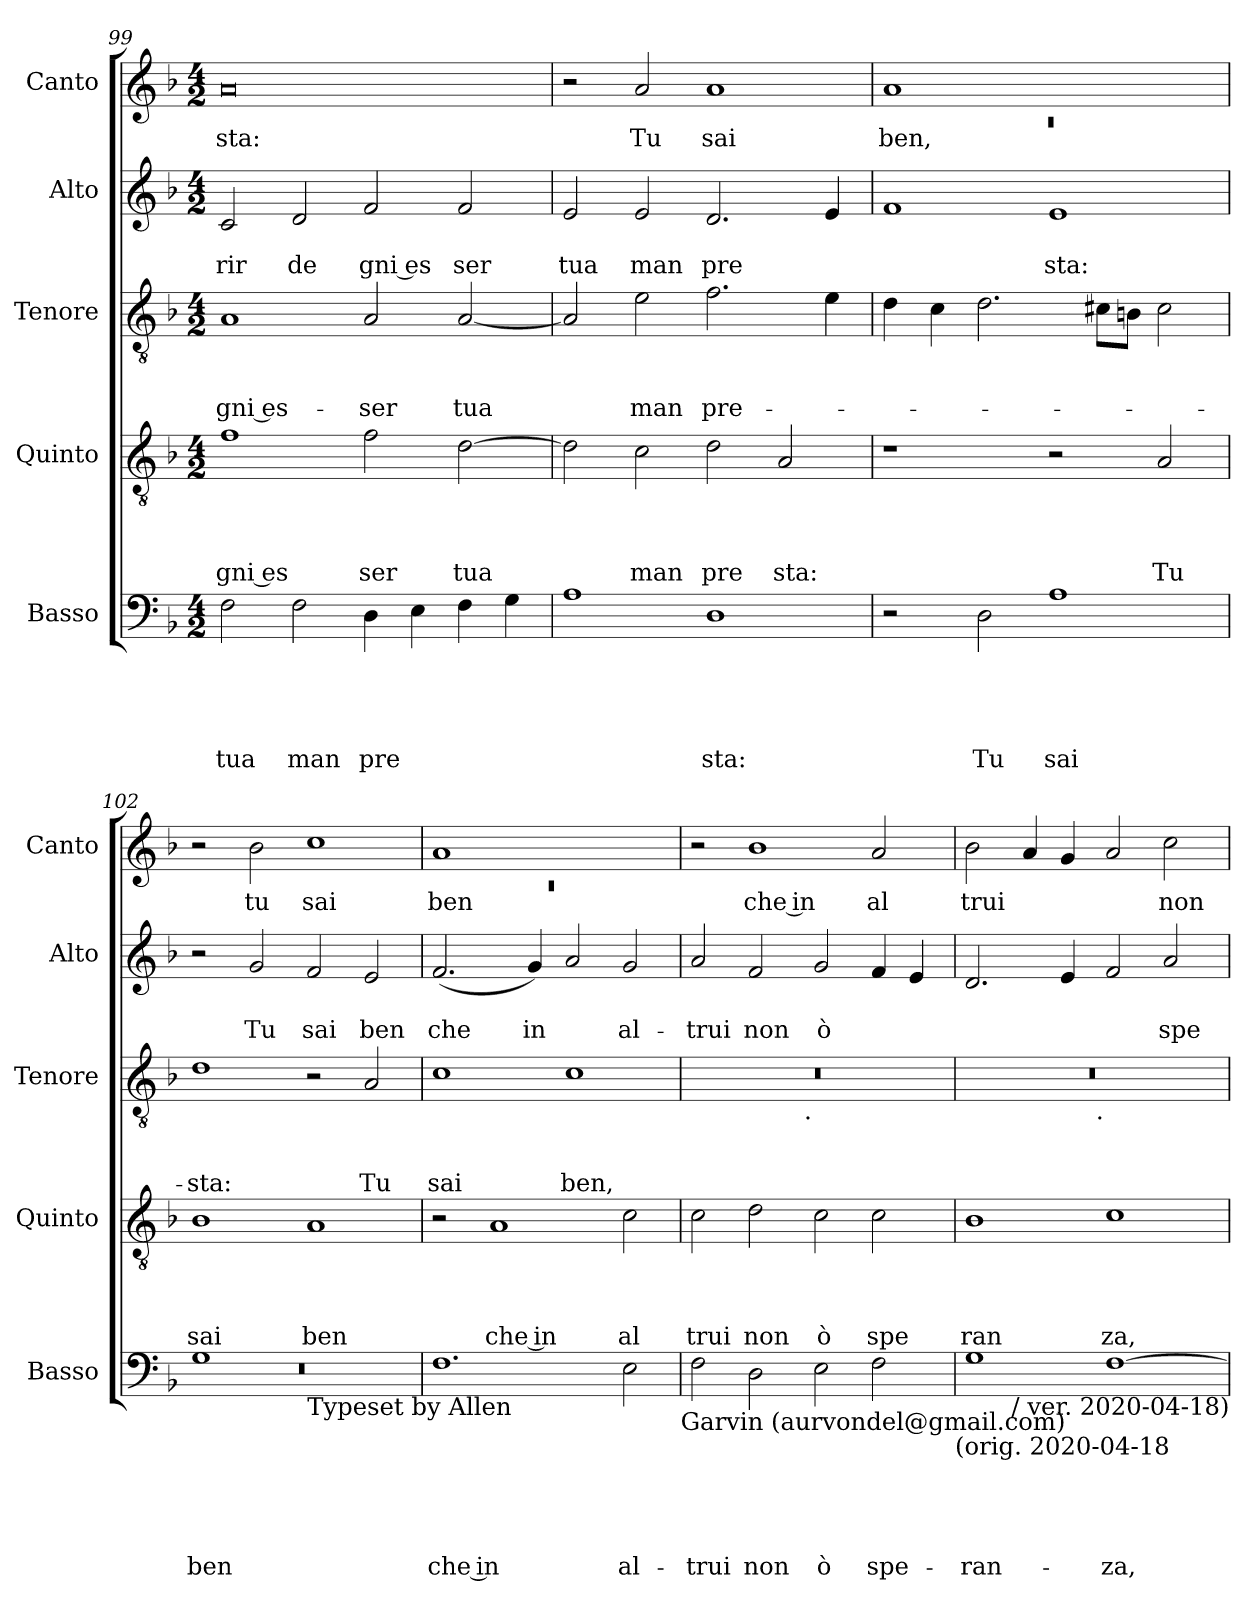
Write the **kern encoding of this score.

**kern	**text	**text	**text	**text	**text	**kern	**text	**text	**text	**text	**kern	**text	**text	**text	**kern	**text	**text	**kern	**text
*part5	*part5	*part5	*part5	*part5	*part5	*part4	*part4	*part4	*part4	*part4	*part3	*part3	*part3	*part3	*part2	*part2	*part2	*part1	*part1
*staff5	*staff5	*staff5	*staff5	*staff5	*staff5	*staff4	*staff4	*staff4	*staff4	*staff4	*staff3	*staff3	*staff3	*staff3	*staff2	*staff2	*staff2	*staff1	*staff1
*I"Basso	*	*	*	*	*	*I"Quinto	*	*	*	*	*I"Tenore	*	*	*	*I"Alto	*	*	*I"Canto	*
*I'Basso	*	*	*	*	*	*I'Quinto	*	*	*	*	*I'Tenore	*	*	*	*I'Alto	*	*	*I'Canto	*
*clefF4	*	*	*	*	*	*clefGv2	*	*	*	*	*clefGv2	*	*	*	*clefG2	*	*	*clefG2	*
*k[b-]	*	*	*	*	*	*k[b-]	*	*	*	*	*k[b-]	*	*	*	*k[b-]	*	*	*k[b-]	*
*F:	*	*	*	*	*	*F:	*	*	*	*	*F:	*	*	*	*F:	*	*	*F:	*
*M4/2	*	*	*	*	*	*M4/2	*	*	*	*	*M4/2	*	*	*	*M4/2	*	*	*M4/2	*
=99	=99	=99	=99	=99	=99	=99	=99	=99	=99	=99	=99	=99	=99	=99	=99	=99	=99	=99	=99
!	!	!	!	!	!LO:LY:b	!	!	!	!	!LO:LY:b:rj	!	!	!	!LO:LY:b:rj	!	!	!LO:LY:b	!	!LO:LY:b
2F\	.	.	.	.	tua	1f	.	.	.	gni es	1A	.	.	-gni es-	2c/	.	rir	0a	sta:
!	!	!	!	!	!LO:LY:b	!	!	!	!	!	!	!	!	!	!	!	!LO:LY:b	!	!
2F\	.	.	.	.	man	.	.	.	.	.	.	.	.	.	2d/	.	de	.	.
!	!	!	!	!	!LO:LY:b	!	!	!	!	!LO:LY:b	!	!	!	!LO:LY:b	!	!	!LO:LY:b:rj	!	!
4D\	.	.	.	.	pre	2f\	.	.	.	ser	2A/	.	.	-ser	2f/	.	gni es	.	.
4E\	.	.	.	.	.	.	.	.	.	.	.	.	.	.	.	.	.	.	.
!	!	!	!	!	!	!	!	!	!	!LO:LY:b	!	!	!	!LO:LY:b	!	!	!LO:LY:b	!	!
4F\	.	.	.	.	.	[>2d\	.	.	.	tua	[<2A/	.	.	tua	2f/	.	ser	.	.
4G\	.	.	.	.	.	.	.	.	.	.	.	.	.	.	.	.	.	.	.
=100	=100	=100	=100	=100	=100	=100	=100	=100	=100	=100	=100	=100	=100	=100	=100	=100	=100	=100	=100
!	!	!	!	!	!	!	!	!	!	!	!	!	!	!	!	!	!LO:LY:b	!	!
1A	.	.	.	.	.	2d\]	.	.	.	.	2A/]	.	.	.	2e/	.	tua	2r	.
!	!	!	!	!	!	!	!	!	!	!LO:LY:b	!	!	!	!LO:LY:b	!	!	!LO:LY:b	!	!LO:LY:b
.	.	.	.	.	.	2c\	.	.	.	man	2e\	.	.	man	2e/	.	man	2a/	Tu
!	!	!	!	!	!LO:LY:b	!	!	!	!	!LO:LY:b	!	!	!	!LO:LY:b	!	!	!LO:LY:b	!	!LO:LY:b
1D	.	.	.	.	sta:	2d\	.	.	.	pre	2.f\	.	.	pre-	2.d/	.	pre	1a	sai
!	!	!	!	!	!	!	!	!	!	!LO:LY:b	!	!	!	!	!	!	!	!	!
.	.	.	.	.	.	2A/	.	.	.	sta:	.	.	.	.	.	.	.	.	.
.	.	.	.	.	.	.	.	.	.	.	4e\	.	.	.	4e/	.	.	.	.
!!LO:LB:g=z
=101	=101	=101	=101	=101	=101	=101	=101	=101	=101	=101	=101	=101	=101	=101	=101	=101	=101	=101	=101
*	*	*	*	*	*	*	*	*	*	*	*	*	*	*	*	*	*	*^	*
!	!	!	!	!	!	!	!	!	!	!	!	!	!	!	!	!	!	!	!LO:N:vis=1	!LO:LY:b
2r	.	.	.	.	.	1r	.	.	.	.	4d\	.	.	.	1f	.	.	1a	0rc	ben,
.	.	.	.	.	.	.	.	.	.	.	4c\	.	.	.	.	.	.	.	.	.
!	!	!	!	!	!LO:LY:b	!	!	!	!	!	!	!	!	!	!	!	!	!	!	!
2D\	.	.	.	.	Tu	.	.	.	.	.	2.d\	.	.	.	.	.	.	.	.	.
!	!	!	!	!	!LO:LY:b	!	!	!	!	!	!	!	!	!	!	!	!LO:LY:b	!	!	!
1A	.	.	.	.	sai	2r	.	.	.	.	.	.	.	.	1e	.	sta:	1ryy	.	.
.	.	.	.	.	.	.	.	.	.	.	8c#\L	.	.	.	.	.	.	.	.	.
.	.	.	.	.	.	.	.	.	.	.	8B\J	.	.	.	.	.	.	.	.	.
!	!	!	!	!	!	!	!	!	!	!LO:LY:b	!	!	!	!	!	!	!	!	!	!
.	.	.	.	.	.	2A/	.	.	.	Tu	2c#\	.	.	.	.	.	.	.	.	.
*	*	*	*	*	*	*	*	*	*	*	*	*	*	*	*	*	*	*v	*v	*
=102	=102	=102	=102	=102	=102	=102	=102	=102	=102	=102	=102	=102	=102	=102	=102	=102	=102	=102	=102
*^	*	*	*	*	*	*	*	*	*	*	*	*	*	*	*	*	*	*	*
*	*^	*	*	*	*	*	*	*	*	*	*	*	*	*	*	*	*	*	*	*
!	!	!LO:N:vis=1	!	!	!	!	!LO:LY:b	!	!	!	!	!LO:LY:b	!	!	!	!LO:LY:b	!	!	!	!	!
0ryy	1G	0r	.	.	.	.	ben	1B-	.	.	.	sai	1d	.	.	-sta:	2r	.	.	2r	.
!	!	!	!	!	!	!	!	!	!	!	!	!	!	!	!	!	!	!	!LO:LY:b	!	!LO:LY:b
.	.	.	.	.	.	.	.	.	.	.	.	.	.	.	.	.	2g/	.	Tu	2b-\	tu
!	!LO:TX:b:t=Typeset by Allen	!	!	!	!	!	!	!	!	!	!	!	!	!	!	!	!	!	!	!	!
!	!	!	!	!	!	!	!	!	!	!	!	!LO:LY:b	!	!	!	!	!	!	!LO:LY:b	!	!LO:LY:b
.	1ryy	.	.	.	.	.	.	1A	.	.	.	ben	2r	.	.	.	2f/	.	sai	1cc	sai
!	!	!	!	!	!	!	!	!	!	!	!	!	!	!	!	!LO:LY:b	!	!	!LO:LY:b	!	!
.	.	.	.	.	.	.	.	.	.	.	.	.	2A/	.	.	Tu	2e/	.	ben	.	.
*v	*v	*v	*	*	*	*	*	*	*	*	*	*	*	*	*	*	*	*	*	*	*
=103	=103	=103	=103	=103	=103	=103	=103	=103	=103	=103	=103	=103	=103	=103	=103	=103	=103	=103	=103
*	*	*	*	*	*	*	*	*	*	*	*	*	*	*	*	*	*	*^	*
!	!	!	!	!	!LO:LY:b:rj	!	!	!	!	!	!	!	!	!LO:LY:b	!	!	!LO:LY:b	!	!LO:N:vis=1	!LO:LY:b
1.F	.	.	.	.	che in	2r	.	.	.	.	1c	.	.	sai	(<2.f/	.	che	1a	0rc	ben
!	!	!	!	!	!	!	!	!	!	!LO:LY:b:rj	!	!	!	!	!	!	!	!	!	!
.	.	.	.	.	.	1A	.	.	.	che in	.	.	.	.	.	.	.	.	.	.
!	!	!	!	!	!	!	!	!	!	!	!	!	!	!	!	!	!LO:LY:b:rj	!	!	!
.	.	.	.	.	.	.	.	.	.	.	.	.	.	.	4g/)	.	in	.	.	.
!	!	!	!	!	!	!	!	!	!	!	!	!	!	!LO:LY:b	!	!	!	!	!	!
.	.	.	.	.	.	.	.	.	.	.	1c	.	.	ben,	2a/	.	.	1ryy	.	.
!	!	!	!	!	!LO:LY:b	!	!	!	!	!LO:LY:b	!	!	!	!	!	!	!LO:LY:b	!	!	!
2E\	.	.	.	.	al-	2c\	.	.	.	al	.	.	.	.	2g/	.	al-	.	.	.
*	*	*	*	*	*	*	*	*	*	*	*	*	*	*	*	*	*	*v	*v	*
!LO:TX:b:t=Garvin (aurvondel@gmail.com)	!	!	!	!	!	!	!	!	!	!	!	!	!	!	!	!	!	!	!
=104	=104	=104	=104	=104	=104	=104	=104	=104	=104	=104	=104	=104	=104	=104	=104	=104	=104	=104	=104
!	!	!	!	!	!LO:LY:b	!	!	!	!	!LO:LY:b	!	!	!	!	!	!	!LO:LY:b	!	!
*	*	*	*	*	*	*	*	*	*	*	*^	*	*	*	*	*	*	*	*
2F\	.	.	.	.	-trui	2c\	.	.	.	trui	0r	2ryy	.	.	.	2a/	.	-trui	2r	.
!	!	!	!	!	!LO:LY:b	!	!	!	!	!LO:LY:b	!	!	!	!	!	!	!	!LO:LY:b	!	!LO:LY:b:rj
2D\	.	.	.	.	non	2d\	.	.	.	non	.	4...ryy	.	.	.	2f/	.	non	1b-	che in
!	!	!	!	!	!	!	!	!	!	!	!	!LO:TX:b:t=.	!	!	!	!	!	!	!	!
.	.	.	.	.	.	.	.	.	.	.	.	1ryy	.	.	.	.	.	.	.	.
!	!	!	!	!	!LO:LY:b	!	!	!	!	!LO:LY:b	!	!	!	!	!	!	!	!LO:LY:b	!	!
2E\	.	.	.	.	ò	2c\	.	.	.	ò	.	.	.	.	.	2g/	.	ò	.	.
!	!	!	!	!	!LO:LY:b	!	!	!	!	!LO:LY:b	!	!	!	!	!	!	!	!	!	!LO:LY:b
2F\	.	.	.	.	spe-	2c\	.	.	.	spe	.	.	.	.	.	4f/	.	.	2a/	al
.	.	.	.	.	.	.	.	.	.	.	.	.	.	.	.	4e/	.	.	.	.
.	.	.	.	.	.	.	.	.	.	.	.	32ryy	.	.	.	.	.	.	.	.
!LO:TX:b:t=(orig. 2020-04-18	!	!	!	!	!	!	!	!	!	!	!	!	!	!	!	!	!	!	!	!
=105	=105	=105	=105	=105	=105	=105	=105	=105	=105	=105	=105	=105	=105	=105	=105	=105	=105	=105	=105	=105
!	!	!	!	!	!LO:LY:b	!	!	!	!	!LO:LY:b	!	!	!	!	!	!	!	!	!	!LO:LY:b
1G	.	.	.	.	-ran-	1B-	.	.	.	ran	0r	2ryy	.	.	.	2.d/	.	.	2b-\	trui
.	.	.	.	.	.	.	.	.	.	.	.	4...ryy	.	.	.	.	.	.	4a/	.
.	.	.	.	.	.	.	.	.	.	.	.	.	.	.	.	4e/	.	.	4g/	.
!	!	!	!	!	!	!	!	!	!	!	!	!LO:TX:b:t=.	!	!	!	!	!	!	!	!
.	.	.	.	.	.	.	.	.	.	.	.	1ryy	.	.	.	.	.	.	.	.
!	!	!	!	!	!LO:LY:b	!	!	!	!	!LO:LY:b	!	!	!	!	!	!	!	!	!	!
[>1F	.	.	.	.	-za,	1c	.	.	.	za,	.	.	.	.	.	2f/	.	.	2a/	.
!	!	!	!	!	!	!	!	!	!	!	!	!	!	!	!	!	!	!LO:LY:b	!	!LO:LY:b
.	.	.	.	.	.	.	.	.	.	.	.	.	.	.	.	2a/	.	spe-	2cc\	non
.	.	.	.	.	.	.	.	.	.	.	.	32ryy	.	.	.	.	.	.	.	.
!LO:TX:b:t=/ ver. 2020-04-18)	!	!	!	!	!	!	!	!	!	!	!	!	!	!	!	!	!	!	!	!
*	*	*	*	*	*	*	*	*	*	*	*v	*v	*	*	*	*	*	*	*	*
=	=	=	=	=	=	=	=	=	=	=	=	=	=	=	=	=	=	=	=
*-	*-	*-	*-	*-	*-	*-	*-	*-	*-	*-	*-	*-	*-	*-	*-	*-	*-	*-	*-
